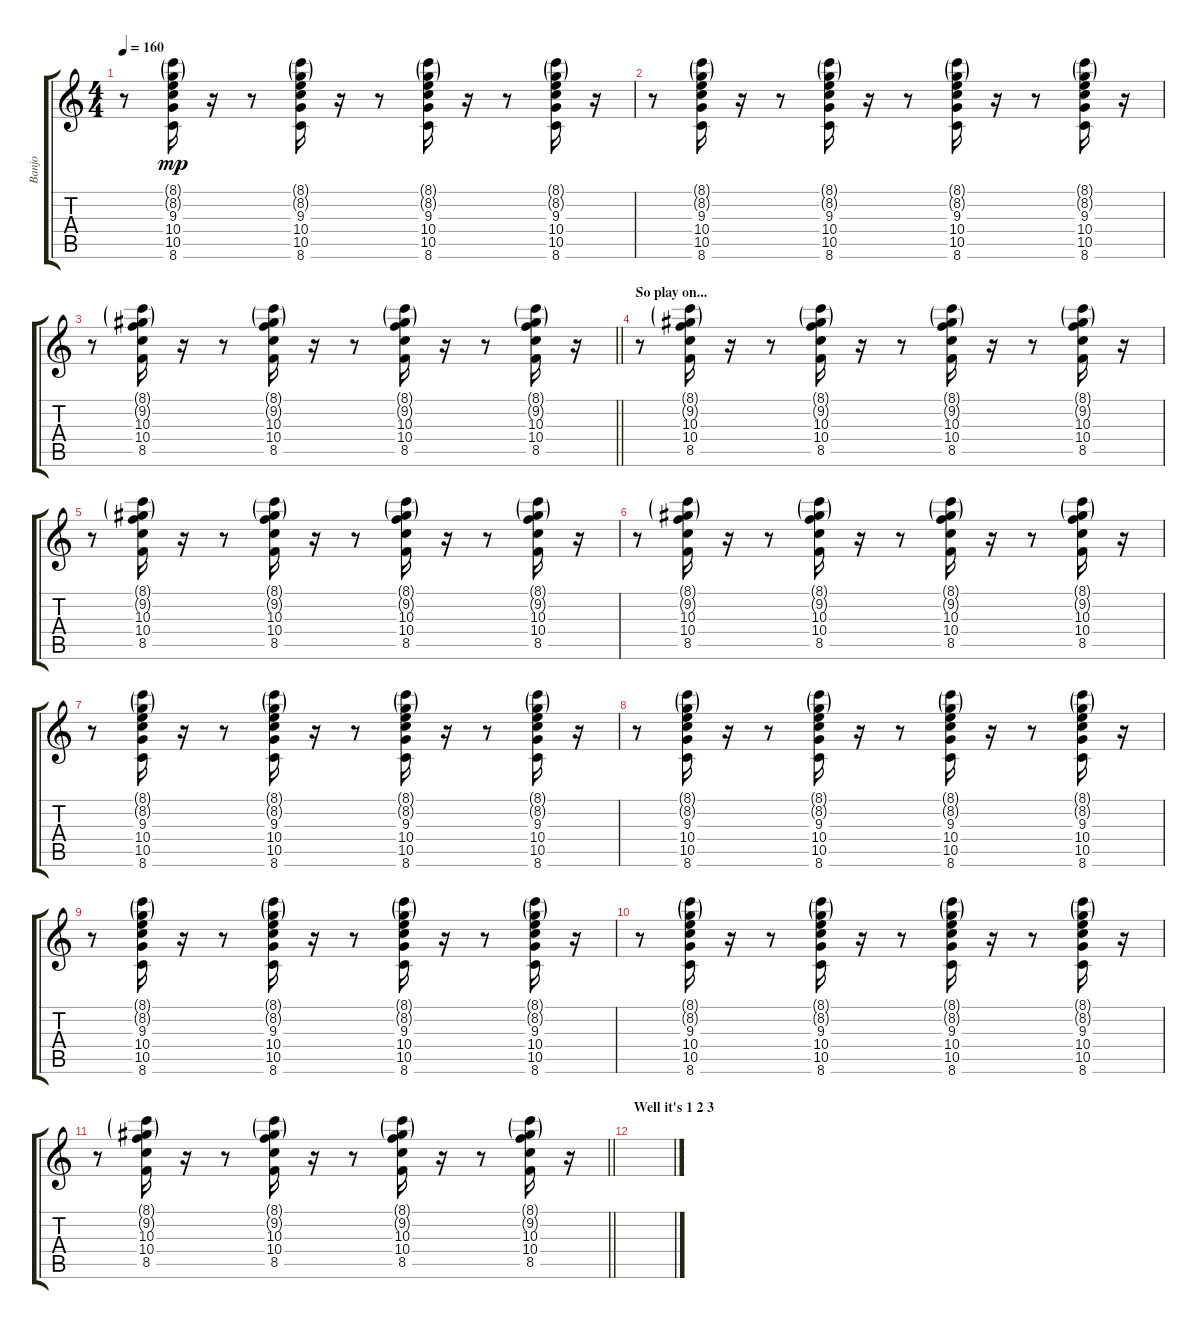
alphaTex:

\track ("Banjo" "Banjo") {instrument acousticguitarsteel}
\staff {score tabs}
\tuning (E4 B3 G3 D3 A2 E2) {hide}
\ts (4 4)
\tempo 160
\clef g2
\ks c
r.8{dy mp} (8.1{g} 8.2{g} 9.3 10.4 10.5 8.6).16 r.16 r.8 (8.1{g} 8.2{g} 9.3 10.4 10.5 8.6).16 r.16 r.8 (8.1{g} 8.2{g} 9.3 10.4 10.5 8.6).16 r.16 r.8 (8.1{g} 8.2{g} 9.3 10.4 10.5 8.6).16 r.16 |
r.8 (8.1{g} 8.2{g} 9.3 10.4 10.5 8.6).16 r.16 r.8 (8.1{g} 8.2{g} 9.3 10.4 10.5 8.6).16 r.16 r.8 (8.1{g} 8.2{g} 9.3 10.4 10.5 8.6).16 r.16 r.8 (8.1{g} 8.2{g} 9.3 10.4 10.5 8.6).16 r.16 |
\barLineRight lightlight
r.8 (8.1{g} 9.2{g} 10.3 10.4 8.5).16 r.16 r.8 (8.1{g} 9.2{g} 10.3 10.4 8.5).16 r.16 r.8 (8.1{g} 9.2{g} 10.3 10.4 8.5).16 r.16 r.8 (8.1{g} 9.2{g} 10.3 10.4 8.5).16 r.16 |
\section ("" "So play on...")
r.8 (8.1{g} 9.2{g} 10.3 10.4 8.5).16 r.16 r.8 (8.1{g} 9.2{g} 10.3 10.4 8.5).16 r.16 r.8 (8.1{g} 9.2{g} 10.3 10.4 8.5).16 r.16 r.8 (8.1{g} 9.2{g} 10.3 10.4 8.5).16 r.16 |
r.8 (8.1{g} 9.2{g} 10.3 10.4 8.5).16 r.16 r.8 (8.1{g} 9.2{g} 10.3 10.4 8.5).16 r.16 r.8 (8.1{g} 9.2{g} 10.3 10.4 8.5).16 r.16 r.8 (8.1{g} 9.2{g} 10.3 10.4 8.5).16 r.16 |
r.8 (8.1{g} 9.2{g} 10.3 10.4 8.5).16 r.16 r.8 (8.1{g} 9.2{g} 10.3 10.4 8.5).16 r.16 r.8 (8.1{g} 9.2{g} 10.3 10.4 8.5).16 r.16 r.8 (8.1{g} 9.2{g} 10.3 10.4 8.5).16 r.16 |
r.8 (8.1{g} 8.2{g} 9.3 10.4 10.5 8.6).16 r.16 r.8 (8.1{g} 8.2{g} 9.3 10.4 10.5 8.6).16 r.16 r.8 (8.1{g} 8.2{g} 9.3 10.4 10.5 8.6).16 r.16 r.8 (8.1{g} 8.2{g} 9.3 10.4 10.5 8.6).16 r.16 |
r.8 (8.1{g} 8.2{g} 9.3 10.4 10.5 8.6).16 r.16 r.8 (8.1{g} 8.2{g} 9.3 10.4 10.5 8.6).16 r.16 r.8 (8.1{g} 8.2{g} 9.3 10.4 10.5 8.6).16 r.16 r.8 (8.1{g} 8.2{g} 9.3 10.4 10.5 8.6).16 r.16 |
r.8 (8.1{g} 8.2{g} 9.3 10.4 10.5 8.6).16 r.16 r.8 (8.1{g} 8.2{g} 9.3 10.4 10.5 8.6).16 r.16 r.8 (8.1{g} 8.2{g} 9.3 10.4 10.5 8.6).16 r.16 r.8 (8.1{g} 8.2{g} 9.3 10.4 10.5 8.6).16 r.16 |
r.8 (8.1{g} 8.2{g} 9.3 10.4 10.5 8.6).16 r.16 r.8 (8.1{g} 8.2{g} 9.3 10.4 10.5 8.6).16 r.16 r.8 (8.1{g} 8.2{g} 9.3 10.4 10.5 8.6).16 r.16 r.8 (8.1{g} 8.2{g} 9.3 10.4 10.5 8.6).16 r.16 |
\barLineRight lightlight
r.8 (8.1{g} 9.2{g} 10.3 10.4 8.5).16 r.16 r.8 (8.1{g} 9.2{g} 10.3 10.4 8.5).16 r.16 r.8 (8.1{g} 9.2{g} 10.3 10.4 8.5).16 r.16 r.8 (8.1{g} 9.2{g} 10.3 10.4 8.5).16 r.16 |
\section ("" "Well it's 1 2 3")
